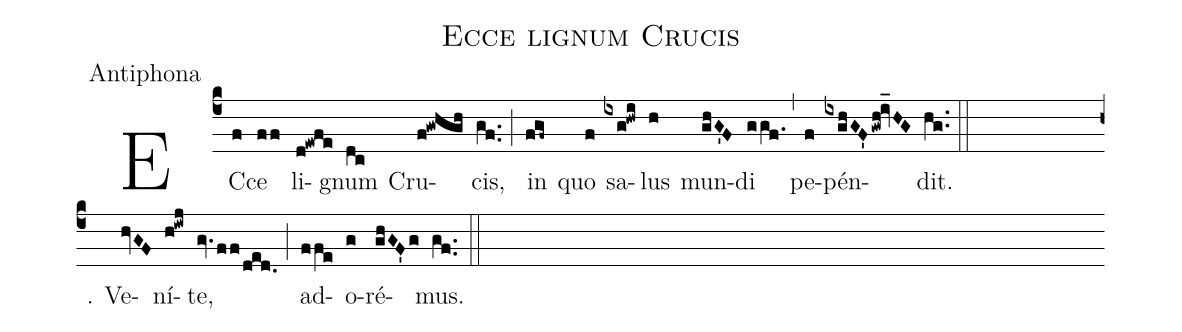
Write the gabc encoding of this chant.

name:Ecce lignum Crucis;
office-part:Antiphona;
%%
(c4) EC(f)ce(ff) li-(d!ewfe)gnum(dc) Cru(f!gwhgh)cis,(gf..) (;)
in(fgf~) quo(f) sa(ixg!hwi)lus(h) mun(ghG'F)di(ggf.) (,)
pe(f)pén(ixghGF'gwh!iv_HG)dit.(hg..) (::Z)

℟. Ve(hvGF)ní(h!iwj)te,(gv.ff/ded.) (;)
ad(ffe)o(g)ré(ghGF'g)mus.(gf..) (::)
